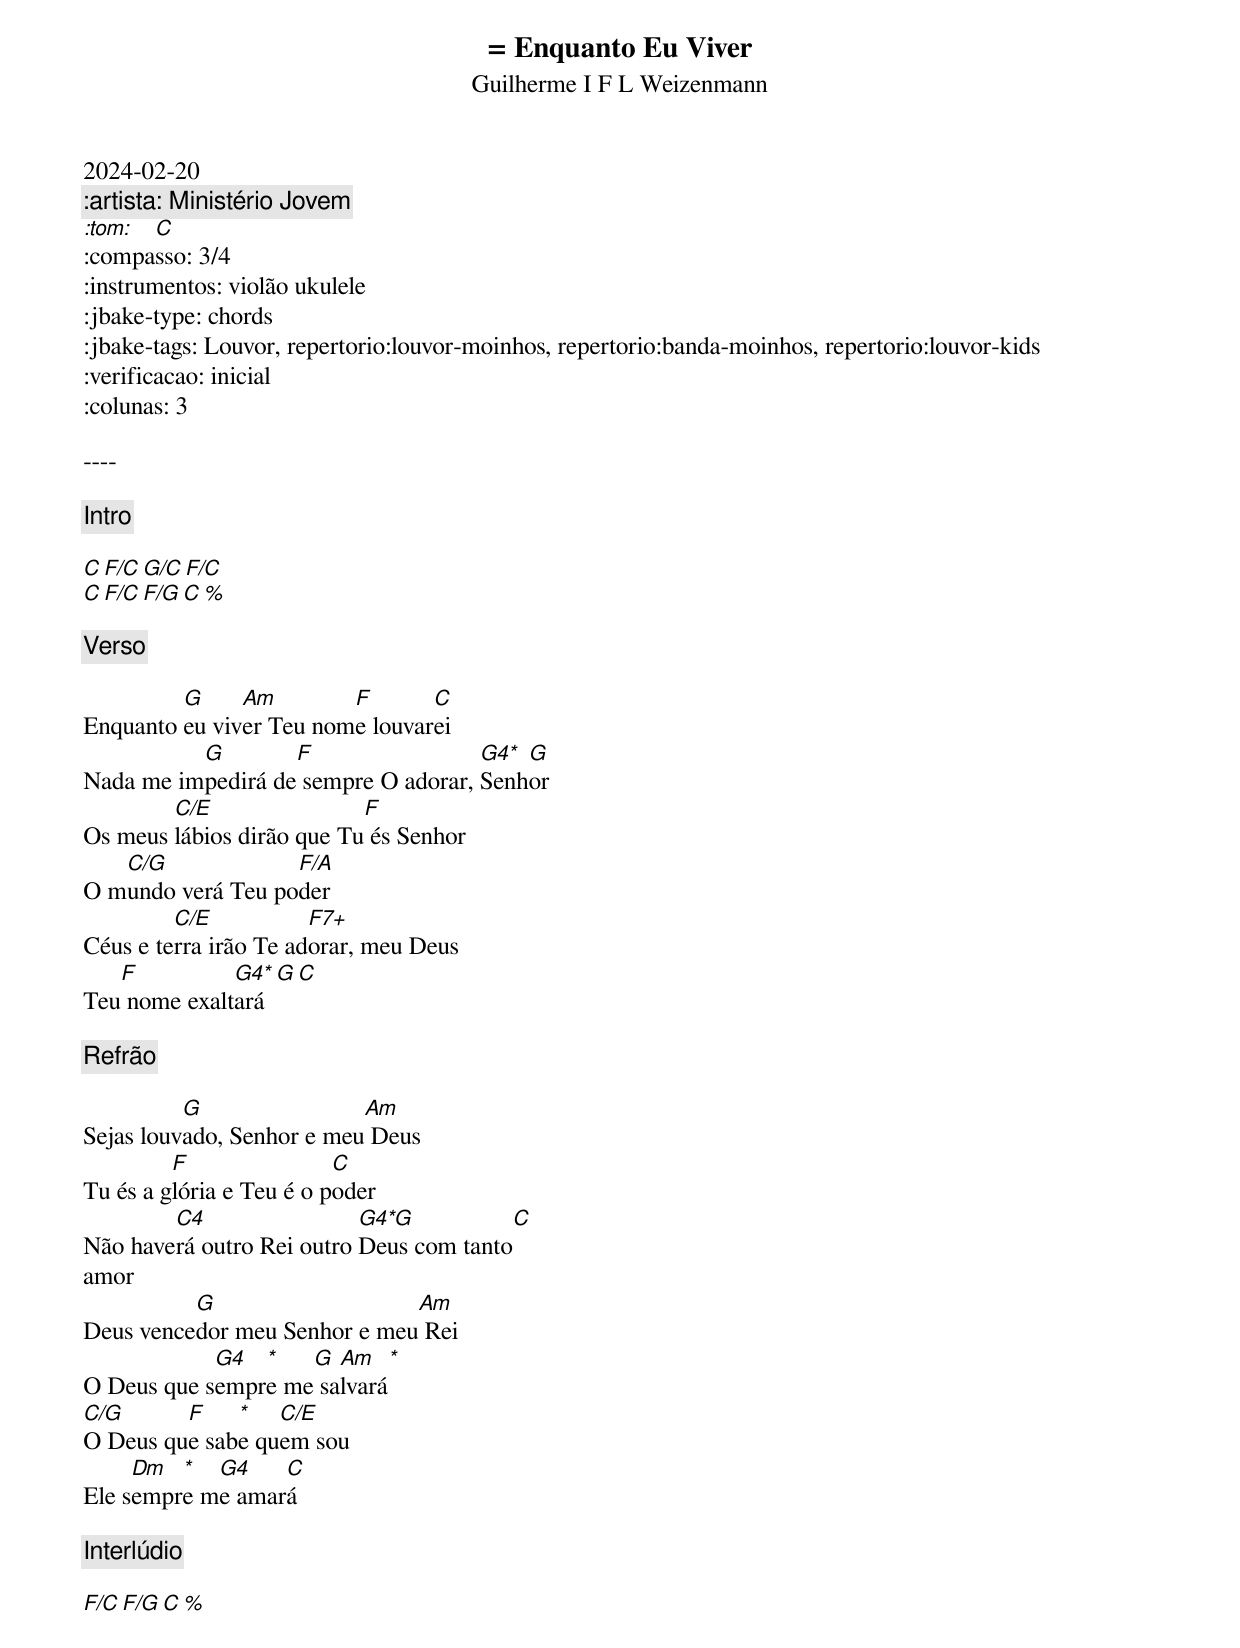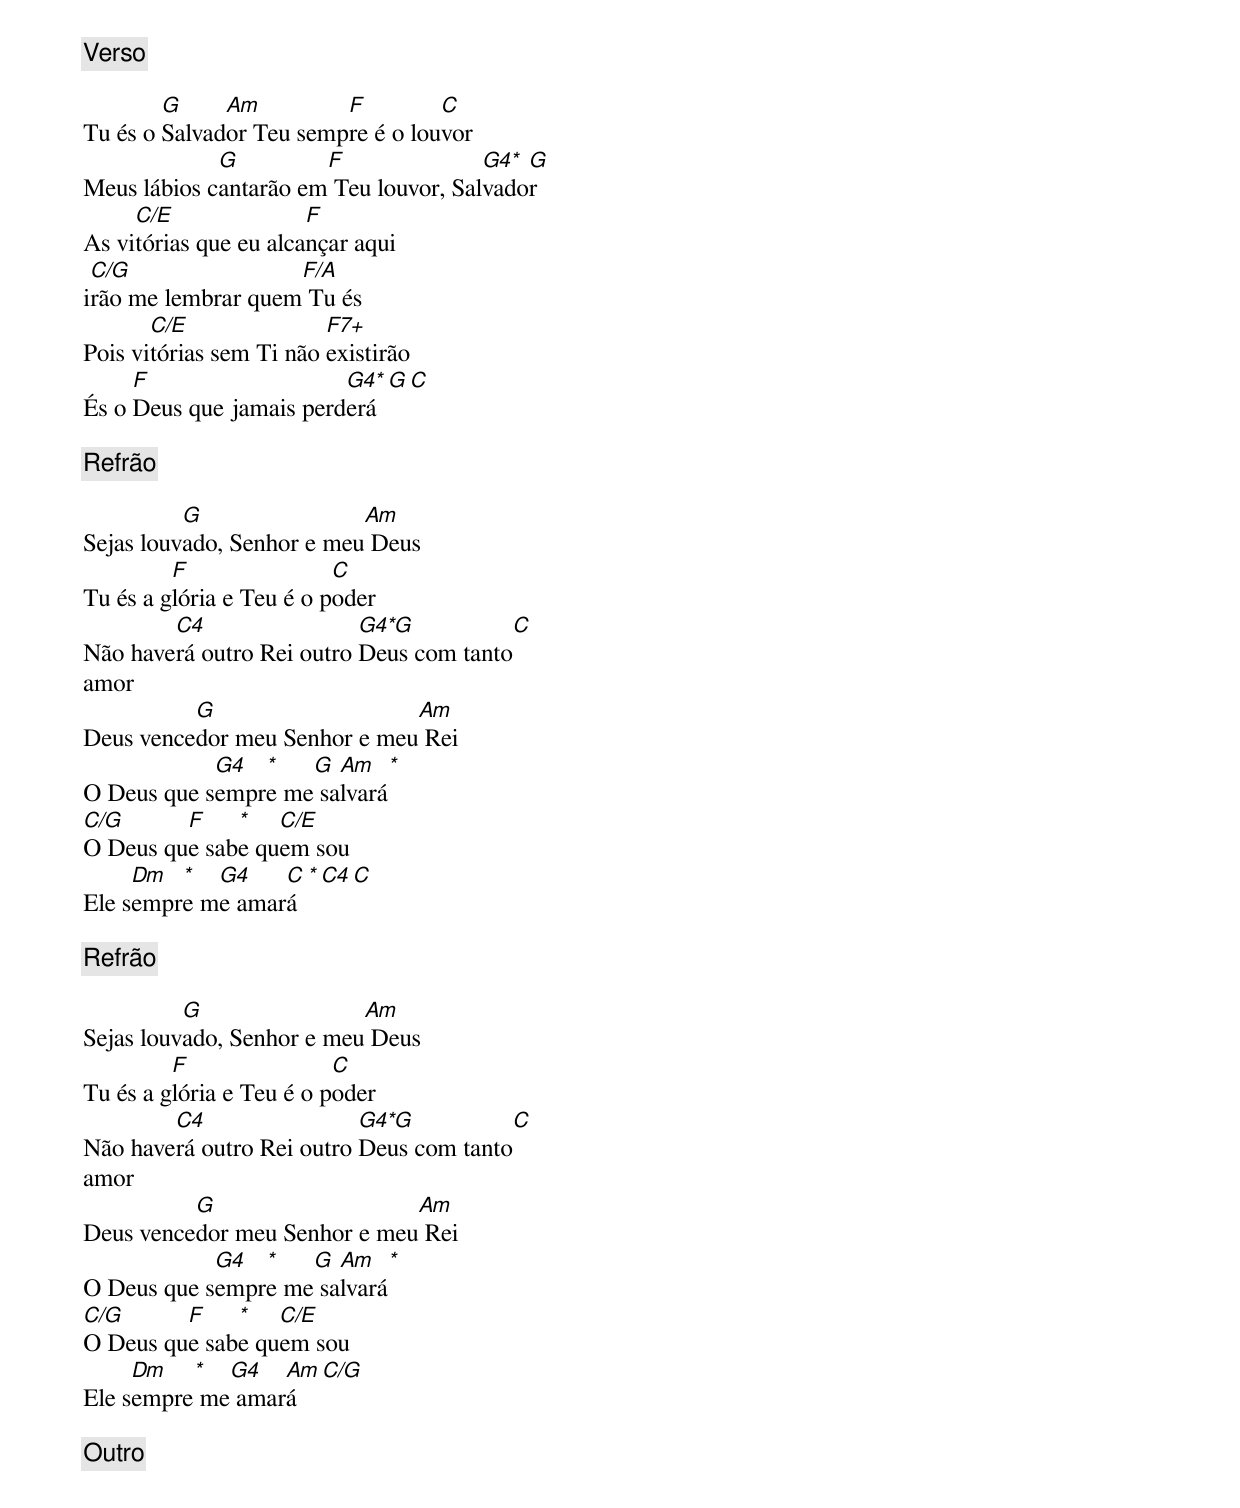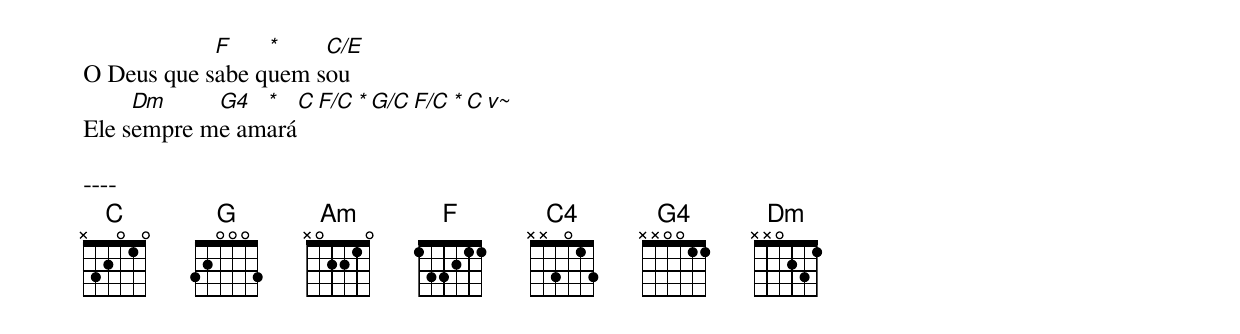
= Enquanto Eu Viver
Guilherme I F L Weizenmann
2024-02-20
:artista: Ministério Jovem
:tom: C
:compasso: 3/4
:instrumentos: violão ukulele
:jbake-type: chords
:jbake-tags: Louvor, repertorio:louvor-moinhos, repertorio:banda-moinhos, repertorio:louvor-kids
:verificacao: inicial
:colunas: 3

----

[Intro]

C  F/C  G/C  F/C
C  F/C  F/G  C  %

[Verso]

         G     Am        F       C
Enquanto eu viver Teu nome louvarei
          G        F                 G4* G
Nada me impedirá de sempre O adorar, Senhor
        C/E                F
Os meus lábios dirão que Tu és Senhor
   C/G             F/A
O mundo verá Teu poder
         C/E           F7+
Céus e terra irão Te adorar, meu Deus
   F          G4* G   C
Teu nome exaltará

[Refrão]

          G                Am
Sejas louvado, Senhor e meu Deus
         F                C
Tu és a glória e Teu é o poder
        C4                 G4*G          C
Não haverá outro Rei outro Deus com tanto
amor
          G                   Am
Deus vencedor meu Senhor e meu Rei
            G4  *   G  Am   *
O Deus que sempre me salvará
C/G      F    *   C/E
O Deus que sabe quem sou
     Dm  *  G4    C
Ele sempre me amará

[Interlúdio]

F/C  F/G  C  %

[Verso]

        G     Am         F         C
Tu és o Salvador Teu sempre é o louvor
             G         F               G4* G
Meus lábios cantarão em Teu louvor, Salvador
     C/E               F
As vitórias que eu alcançar aqui
 C/G                F/A
irão me lembrar quem Tu és
       C/E               F7+
Pois vitórias sem Ti não existirão
     F                   G4* G   C
És o Deus que jamais perderá

[Refrão]

          G                Am
Sejas louvado, Senhor e meu Deus
         F                C
Tu és a glória e Teu é o poder
        C4                 G4*G          C
Não haverá outro Rei outro Deus com tanto
amor
          G                   Am
Deus vencedor meu Senhor e meu Rei
            G4  *   G  Am   *
O Deus que sempre me salvará
C/G      F    *   C/E
O Deus que sabe quem sou
     Dm  *  G4    C  * C4  C
Ele sempre me amará

[Refrão]

          G                Am
Sejas louvado, Senhor e meu Deus
         F                C
Tu és a glória e Teu é o poder
        C4                 G4*G          C
Não haverá outro Rei outro Deus com tanto
amor
          G                   Am
Deus vencedor meu Senhor e meu Rei
            G4  *   G  Am   *
O Deus que sempre me salvará
C/G      F    *   C/E
O Deus que sabe quem sou
     Dm   *  G4   Am    C/G
Ele sempre me amará

[Outro]

            F    *    C/E
O Deus que sabe quem sou
     Dm     G4  *       C F/C * G/C F/C * C v~
Ele sempre me amará

----
